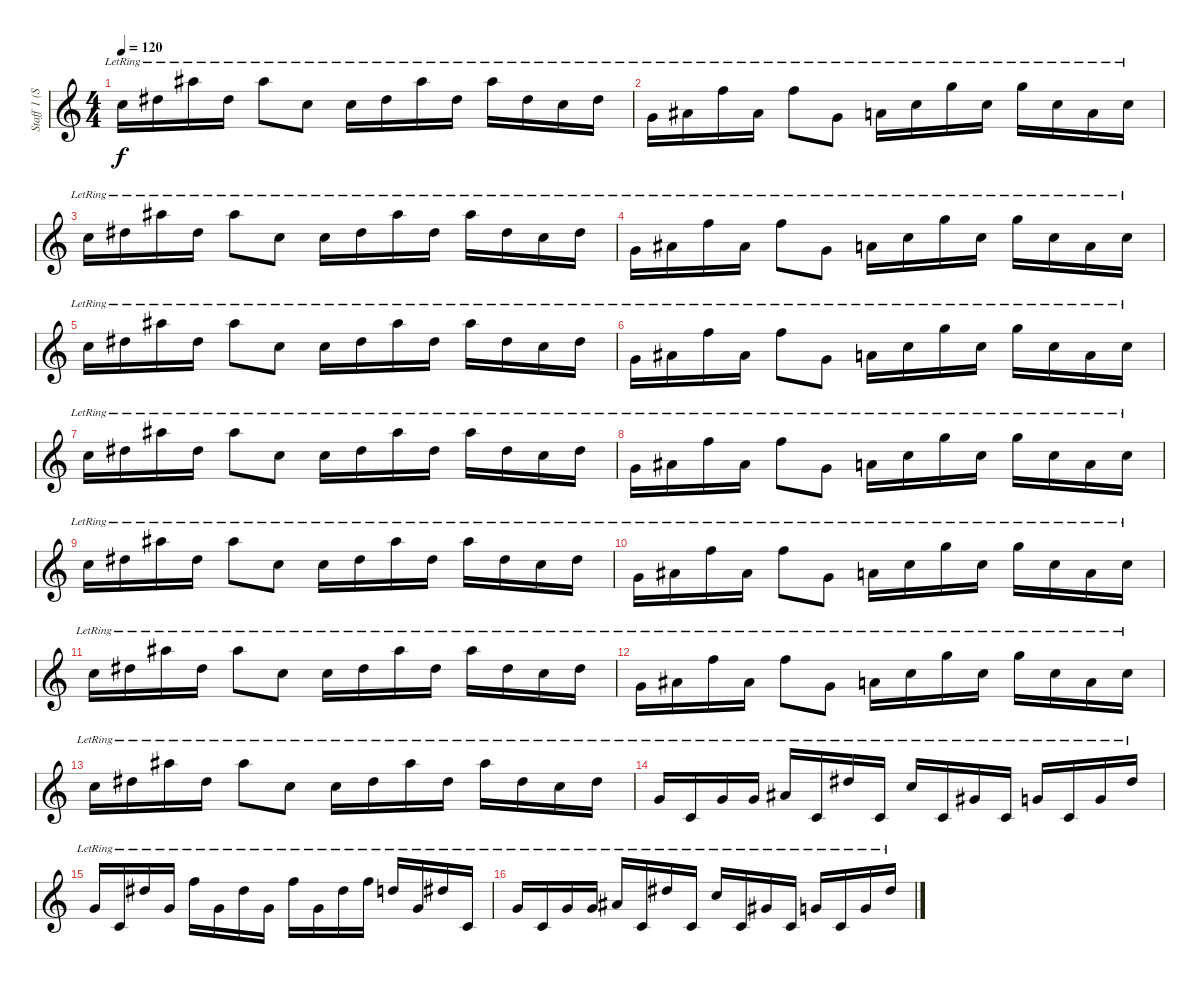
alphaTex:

\track ("Staff 1 (Staff 1)" "Staff 1 (S") {instrument harpsichord}
\staff {score}
\tuning (E4 B3 G3 D3 A2 E2 B1) {hide}
\ts (4 4)
\tempo 120
\clef g2
\ks c
8.1{lr}.16{dy f instrument harpsichord} 11.1{lr}.16 18.1{lr}.16 11.1{lr}.16 18.1{lr}.8 8.1{lr}.8 8.1{lr}.16 11.1{lr}.16 18.1{lr}.16 11.1{lr}.16 18.1{lr}.16 11.1{lr}.16 8.1{lr}.16 11.1{lr}.16 |
3.1{lr}.16 6.1{lr}.16 13.1{lr}.16 6.1{lr}.16 13.1{lr}.8 3.1{lr}.8 5.1{lr}.16 8.1{lr}.16 15.1{lr}.16 8.1{lr}.16 15.1{lr}.16 8.1{lr}.16 5.1{lr}.16 8.1{lr}.16 |
8.1{lr}.16 11.1{lr}.16 18.1{lr}.16 11.1{lr}.16 18.1{lr}.8 8.1{lr}.8 8.1{lr}.16 11.1{lr}.16 18.1{lr}.16 11.1{lr}.16 18.1{lr}.16 11.1{lr}.16 8.1{lr}.16 11.1{lr}.16 |
3.1{lr}.16 6.1{lr}.16 13.1{lr}.16 6.1{lr}.16 13.1{lr}.8 3.1{lr}.8 5.1{lr}.16 8.1{lr}.16 15.1{lr}.16 8.1{lr}.16 15.1{lr}.16 8.1{lr}.16 5.1{lr}.16 8.1{lr}.16 |
8.1{lr}.16 11.1{lr}.16 18.1{lr}.16 11.1{lr}.16 18.1{lr}.8 8.1{lr}.8 8.1{lr}.16 11.1{lr}.16 18.1{lr}.16 11.1{lr}.16 18.1{lr}.16 11.1{lr}.16 8.1{lr}.16 11.1{lr}.16 |
3.1{lr}.16 6.1{lr}.16 13.1{lr}.16 6.1{lr}.16 13.1{lr}.8 3.1{lr}.8 5.1{lr}.16 8.1{lr}.16 15.1{lr}.16 8.1{lr}.16 15.1{lr}.16 8.1{lr}.16 5.1{lr}.16 8.1{lr}.16 |
8.1{lr}.16 11.1{lr}.16 18.1{lr}.16 11.1{lr}.16 18.1{lr}.8 8.1{lr}.8 8.1{lr}.16 11.1{lr}.16 18.1{lr}.16 11.1{lr}.16 18.1{lr}.16 11.1{lr}.16 8.1{lr}.16 11.1{lr}.16 |
3.1{lr}.16 6.1{lr}.16 13.1{lr}.16 6.1{lr}.16 13.1{lr}.8 3.1{lr}.8 5.1{lr}.16 8.1{lr}.16 15.1{lr}.16 8.1{lr}.16 15.1{lr}.16 8.1{lr}.16 5.1{lr}.16 8.1{lr}.16 |
8.1{lr}.16 11.1{lr}.16 18.1{lr}.16 11.1{lr}.16 18.1{lr}.8 8.1{lr}.8 8.1{lr}.16 11.1{lr}.16 18.1{lr}.16 11.1{lr}.16 18.1{lr}.16 11.1{lr}.16 8.1{lr}.16 11.1{lr}.16 |
3.1{lr}.16 6.1{lr}.16 13.1{lr}.16 6.1{lr}.16 13.1{lr}.8 3.1{lr}.8 5.1{lr}.16 8.1{lr}.16 15.1{lr}.16 8.1{lr}.16 15.1{lr}.16 8.1{lr}.16 5.1{lr}.16 8.1{lr}.16 |
8.1{lr}.16 11.1{lr}.16 18.1{lr}.16 11.1{lr}.16 18.1{lr}.8 8.1{lr}.8 8.1{lr}.16 11.1{lr}.16 18.1{lr}.16 11.1{lr}.16 18.1{lr}.16 11.1{lr}.16 8.1{lr}.16 11.1{lr}.16 |
3.1{lr}.16 6.1{lr}.16 13.1{lr}.16 6.1{lr}.16 13.1{lr}.8 3.1{lr}.8 5.1{lr}.16 8.1{lr}.16 15.1{lr}.16 8.1{lr}.16 15.1{lr}.16 8.1{lr}.16 5.1{lr}.16 8.1{lr}.16 |
8.1{lr}.16 11.1{lr}.16 18.1{lr}.16 11.1{lr}.16 18.1{lr}.8 8.1{lr}.8 8.1{lr}.16 11.1{lr}.16 18.1{lr}.16 11.1{lr}.16 18.1{lr}.16 11.1{lr}.16 8.1{lr}.16 11.1{lr}.16 |
3.1{lr}.16 1.2{lr}.16 3.1{lr}.16 3.1{lr}.16 6.1{lr}.16 1.2{lr}.16 11.1{lr}.16 1.2{lr}.16 8.1{lr}.16 1.2{lr}.16 4.1{lr}.16 1.2{lr}.16 3.1{lr}.16 1.2{lr}.16 3.1{lr}.16 11.1{lr}.16 |
3.1{lr}.16 1.2{lr}.16 11.1{lr}.16 3.1{lr}.16 13.1{lr}.16 3.1{lr}.16 11.1{lr}.16 3.1{lr}.16 13.1{lr}.16 3.1{lr}.16 11.1{lr}.16 13.1{lr}.16 10.1{lr}.16 3.1{lr}.16 11.1{lr}.16 1.2{lr}.16 |
3.1{lr}.16 1.2{lr}.16 3.1{lr}.16 3.1{lr}.16 6.1{lr}.16 1.2{lr}.16 11.1{lr}.16 1.2{lr}.16 8.1{lr}.16 1.2{lr}.16 4.1{lr}.16 1.2{lr}.16 3.1{lr}.16 1.2{lr}.16 3.1{lr}.16 11.1{lr}.16
